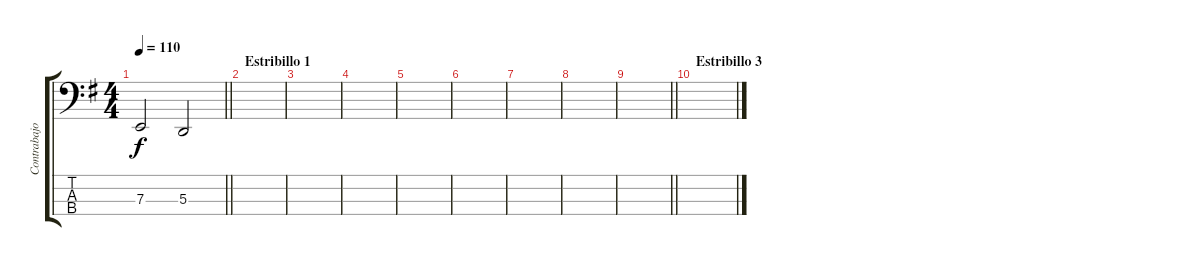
\track ("Contrabajo" "Contrabajo") {instrument stringensemble1}
\staff {score tabs}
\tuning (G2 D2 A1 E1) {hide}
\ts (4 4)
\tempo 110
\clef f4
\barLineRight lightlight
\ks g
7.3.2{dy f} 5.3.2 |
\section ("" "Estribillo 1")
|
|
|
|
|
|
|
\barLineRight lightlight
|
\section ("" "Estribillo 3")
